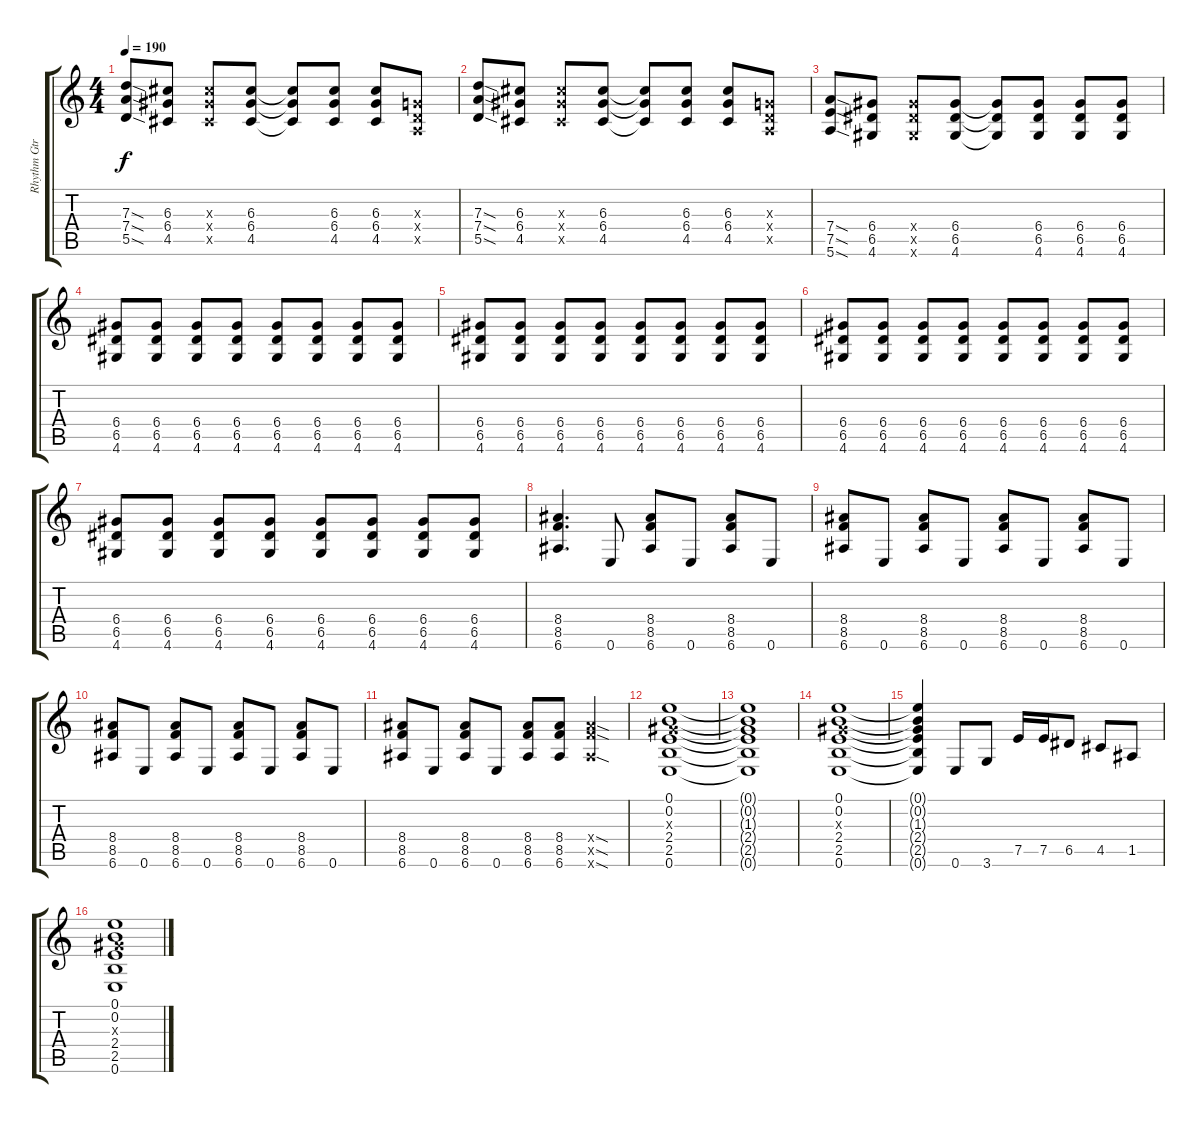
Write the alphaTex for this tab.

\track ("Rhythm Gtr. II" "Rhythm Gtr") {instrument distortionguitar}
\staff {score tabs}
\tuning (E4 B3 G3 D3 A2 E2) {hide}
\ts (4 4)
\tempo 190
\clef g2
\ks c
(7.3{sod} 7.4{sod} 5.5{sod}).8{dy f} (6.3 6.4 4.5).8 (6.3{x} 6.4{x} 4.5{x}).8 (6.3 6.4 4.5).8 (6.3{t} 6.4{t} 4.5{t}).8 (6.3 6.4 4.5).8 (6.3 6.4 4.5).8 (0.3{x} 0.4{x} 0.5{x}).8 |
(7.3{sod} 7.4{sod} 5.5{sod}).8 (6.3 6.4 4.5).8 (6.3{x} 6.4{x} 4.5{x}).8 (6.3 6.4 4.5).8 (6.3{t} 6.4{t} 4.5{t}).8 (6.3 6.4 4.5).8 (6.3 6.4 4.5).8 (0.3{x} 0.4{x} 0.5{x}).8 |
(7.4{sod} 7.5{sod} 5.6{sod}).8 (6.4 6.5 4.6).8 (6.4{x} 6.5{x} 4.6{x}).8 (6.4 6.5 4.6).8 (6.4{t} 6.5{t} 4.6{t}).8 (6.4 6.5 4.6).8 (6.4 6.5 4.6).8 (6.4 6.5 4.6).8 |
(6.4 6.5 4.6).8 (6.4 6.5 4.6).8 (6.4 6.5 4.6).8 (6.4 6.5 4.6).8 (6.4 6.5 4.6).8 (6.4 6.5 4.6).8 (6.4 6.5 4.6).8 (6.4 6.5 4.6).8 |
(6.4 6.5 4.6).8 (6.4 6.5 4.6).8 (6.4 6.5 4.6).8 (6.4 6.5 4.6).8 (6.4 6.5 4.6).8 (6.4 6.5 4.6).8 (6.4 6.5 4.6).8 (6.4 6.5 4.6).8 |
(6.4 6.5 4.6).8 (6.4 6.5 4.6).8 (6.4 6.5 4.6).8 (6.4 6.5 4.6).8 (6.4 6.5 4.6).8 (6.4 6.5 4.6).8 (6.4 6.5 4.6).8 (6.4 6.5 4.6).8 |
(6.4 6.5 4.6).8 (6.4 6.5 4.6).8 (6.4 6.5 4.6).8 (6.4 6.5 4.6).8 (6.4 6.5 4.6).8 (6.4 6.5 4.6).8 (6.4 6.5 4.6).8 (6.4 6.5 4.6).8 |
(8.4 8.5 6.6).4{d} 0.6.8 (8.4 8.5 6.6).8 0.6.8 (8.4 8.5 6.6).8 0.6.8 |
(8.4 8.5 6.6).8 0.6.8 (8.4 8.5 6.6).8 0.6.8 (8.4 8.5 6.6).8 0.6.8 (8.4 8.5 6.6).8 0.6.8 |
(8.4 8.5 6.6).8 0.6.8 (8.4 8.5 6.6).8 0.6.8 (8.4 8.5 6.6).8 0.6.8 (8.4 8.5 6.6).8 0.6.8 |
(8.4 8.5 6.6).8 0.6.8 (8.4 8.5 6.6).8 0.6.8 (8.4 8.5 6.6).8 (8.4 8.5 6.6).8 (8.4{sod x} 8.5{sod x} 6.6{sod x}).4 |
(0.1 0.2 1.3{x} 2.4 2.5 0.6).1 |
(0.1{t} 0.2{t} 1.3{t} 2.4{t} 2.5{t} 0.6{t}).1 |
(0.1 0.2 1.3{x} 2.4 2.5 0.6).1 |
(0.1{t} 0.2{t} 1.3{t} 2.4{t} 2.5{t} 0.6{t}).4 0.6.8 3.6.8 7.5.16 7.5.16 6.5.8 4.5.8 1.5.8 |
(0.1 0.2 1.3{x} 2.4 2.5 0.6).1
